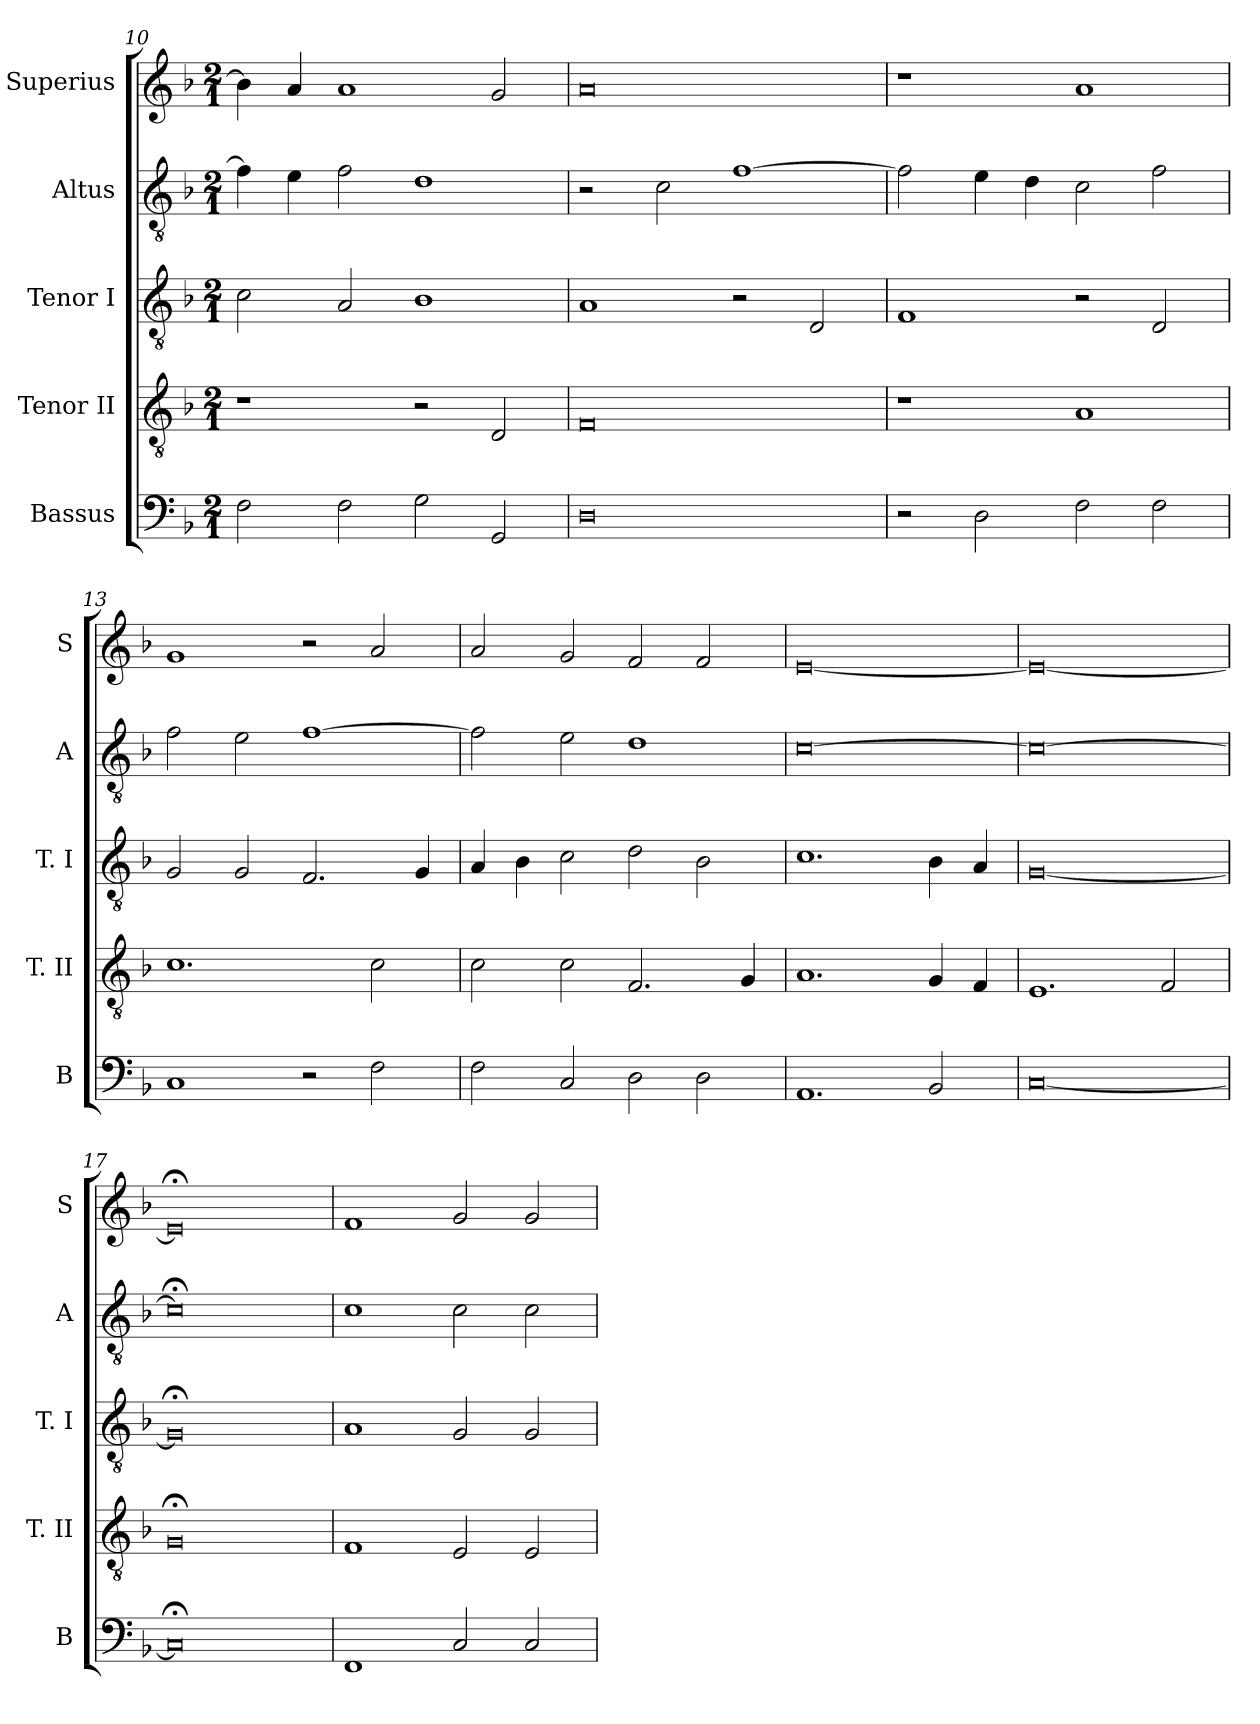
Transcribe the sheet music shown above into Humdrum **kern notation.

**kern	**kern	**kern	**kern	**kern
*part5	*part4	*part3	*part2	*part1
*staff5	*staff4	*staff3	*staff2	*staff1
*I"Bassus	*I"Tenor II	*I"Tenor I	*I"Altus	*I"Superius
*I'B	*I'T. II	*I'T. I	*I'A	*I'S
*clefF4	*clefGv2	*clefGv2	*clefGv2	*clefG2
*k[b-]	*k[b-]	*k[b-]	*k[b-]	*k[b-]
*d:	*d:	*d:	*d:	*d:
*M2/1	*M2/1	*M2/1	*M2/1	*M2/1
=10	=10	=10	=10	=10
2F	1r	2c	4f]	4b-]
.	.	.	4e	4a
2F	.	2A	2f	1a
2G	2r	1B-	1d	.
2GG	2D	.	.	2g
=11	=11	=11	=11	=11
0D	0F	1A	2r	0a
.	.	.	2c	.
.	.	2r	[1f	.
.	.	2D	.	.
=12	=12	=12	=12	=12
2r	1r	1F	2f]	1r
2D	.	.	4e	.
.	.	.	4d	.
2F	1A	2r	2c	1a
2F	.	2D	2f	.
=13	=13	=13	=13	=13
1C	1.c	2G	2f	1g
.	.	2G	2e	.
2r	.	2.F	[1f	2r
2F	2c	.	.	2a
.	.	4G	.	.
=14	=14	=14	=14	=14
2F	2c	4A	2f]	2a
.	.	4B-	.	.
2C	2c	2c	2e	2g
2D	2.F	2d	1d	2f
2D	.	2B-	.	2f
.	4G	.	.	.
=15	=15	=15	=15	=15
1.AA	1.A	1.c	[0c	[0e
2BB-	4G	4B-	.	.
.	4F	4A	.	.
=16	=16	=16	=16	=16
[0C	1.E	[0G	0c_	0e_
.	2F	.	.	.
=17	=17	=17	=17	=17
0C;<]	0G;<	0G;<]	0c;<]	0e;<]
=18	=18	=18	=18	=18
1FF	1F	1A	1c	1f
2C	2E	2G	2c	2g
2C	2E	2G	2c	2g
=	=	=	=	=
*-	*-	*-	*-	*-
